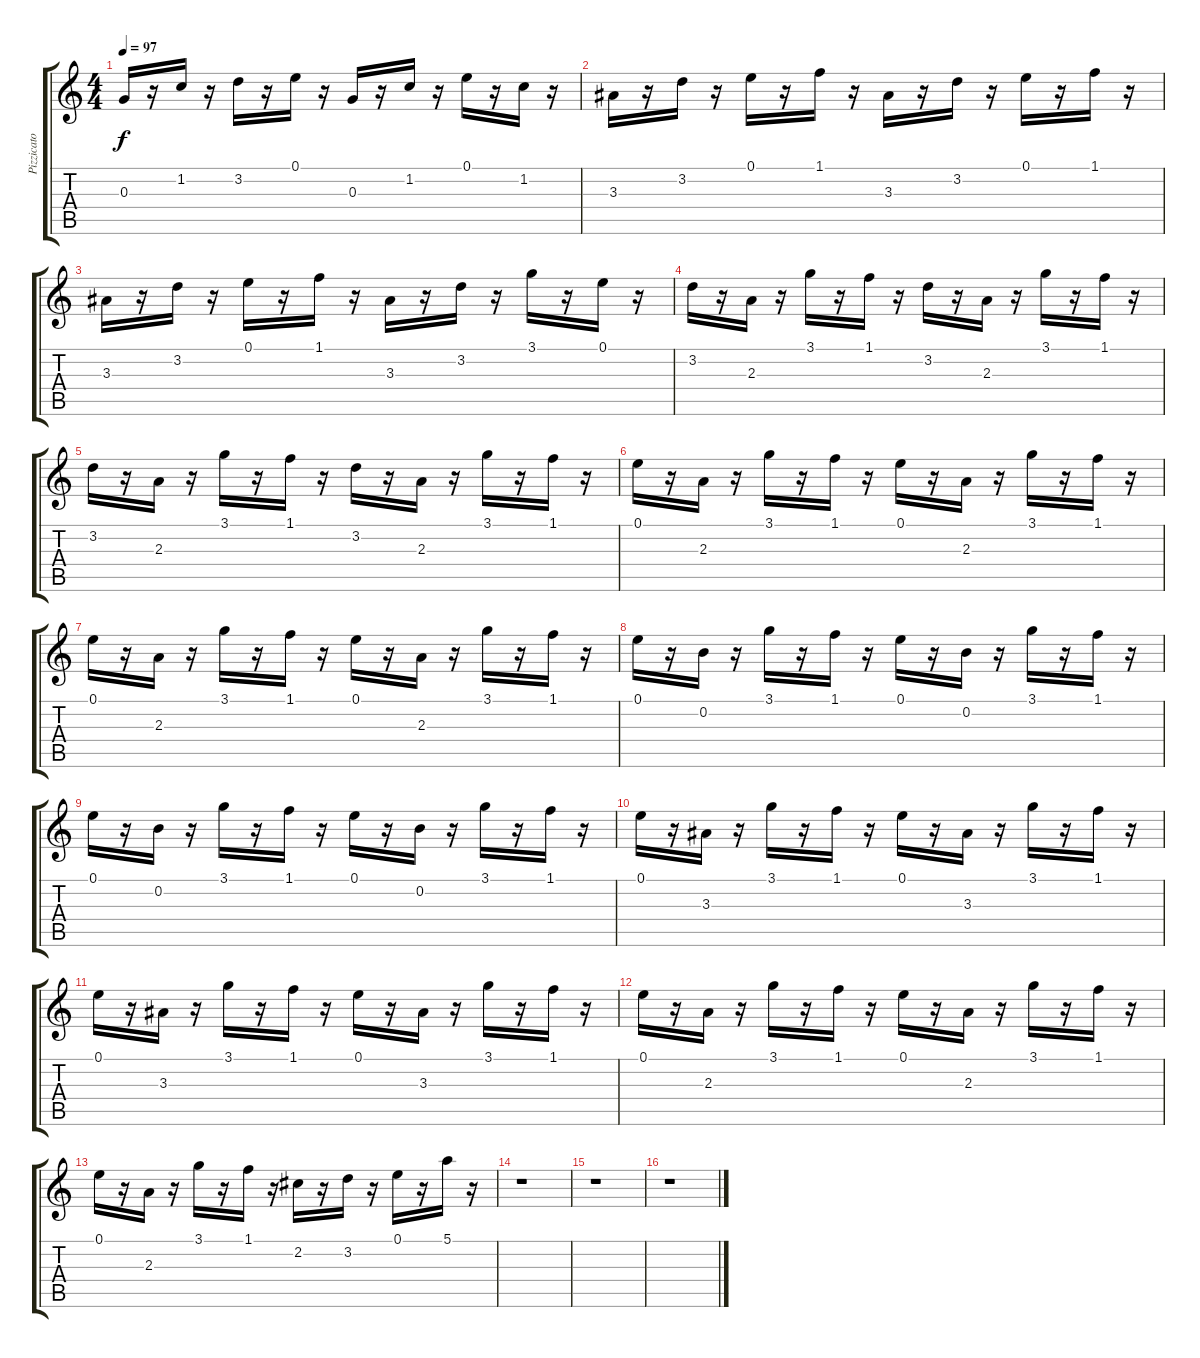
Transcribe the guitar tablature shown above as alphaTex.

\track ("Pizzicato 2" "Pizzicato ") {instrument electricguitarmuted}
\staff {score tabs}
\tuning (E4 B3 G3 D3 A2 E2) {hide}
\ts (4 4)
\tempo 97
\clef g2
\ks c
0.3.16{dy f} r.16 1.2.16 r.16 3.2.16 r.16 0.1.16 r.16 0.3.16 r.16 1.2.16 r.16 0.1.16 r.16 1.2.16 r.16 |
3.3.16 r.16 3.2.16 r.16 0.1.16 r.16 1.1.16 r.16 3.3.16 r.16 3.2.16 r.16 0.1.16 r.16 1.1.16 r.16 |
3.3.16 r.16 3.2.16 r.16 0.1.16 r.16 1.1.16 r.16 3.3.16 r.16 3.2.16 r.16 3.1.16 r.16 0.1.16 r.16 |
3.2.16 r.16 2.3.16 r.16 3.1.16 r.16 1.1.16 r.16 3.2.16 r.16 2.3.16 r.16 3.1.16 r.16 1.1.16 r.16 |
3.2.16 r.16 2.3.16 r.16 3.1.16 r.16 1.1.16 r.16 3.2.16 r.16 2.3.16 r.16 3.1.16 r.16 1.1.16 r.16 |
0.1.16 r.16 2.3.16 r.16 3.1.16 r.16 1.1.16 r.16 0.1.16 r.16 2.3.16 r.16 3.1.16 r.16 1.1.16 r.16 |
0.1.16 r.16 2.3.16 r.16 3.1.16 r.16 1.1.16 r.16 0.1.16 r.16 2.3.16 r.16 3.1.16 r.16 1.1.16 r.16 |
0.1.16 r.16 0.2.16 r.16 3.1.16 r.16 1.1.16 r.16 0.1.16 r.16 0.2.16 r.16 3.1.16 r.16 1.1.16 r.16 |
0.1.16 r.16 0.2.16 r.16 3.1.16 r.16 1.1.16 r.16 0.1.16 r.16 0.2.16 r.16 3.1.16 r.16 1.1.16 r.16 |
0.1.16 r.16 3.3.16 r.16 3.1.16 r.16 1.1.16 r.16 0.1.16 r.16 3.3.16 r.16 3.1.16 r.16 1.1.16 r.16 |
0.1.16 r.16 3.3.16 r.16 3.1.16 r.16 1.1.16 r.16 0.1.16 r.16 3.3.16 r.16 3.1.16 r.16 1.1.16 r.16 |
0.1.16 r.16 2.3.16 r.16 3.1.16 r.16 1.1.16 r.16 0.1.16 r.16 2.3.16 r.16 3.1.16 r.16 1.1.16 r.16 |
0.1.16 r.16 2.3.16 r.16 3.1.16 r.16 1.1.16 r.16 2.2.16 r.16 3.2.16 r.16 0.1.16 r.16 5.1.16 r.16 |
r.1 |
r.1 |
r.1
